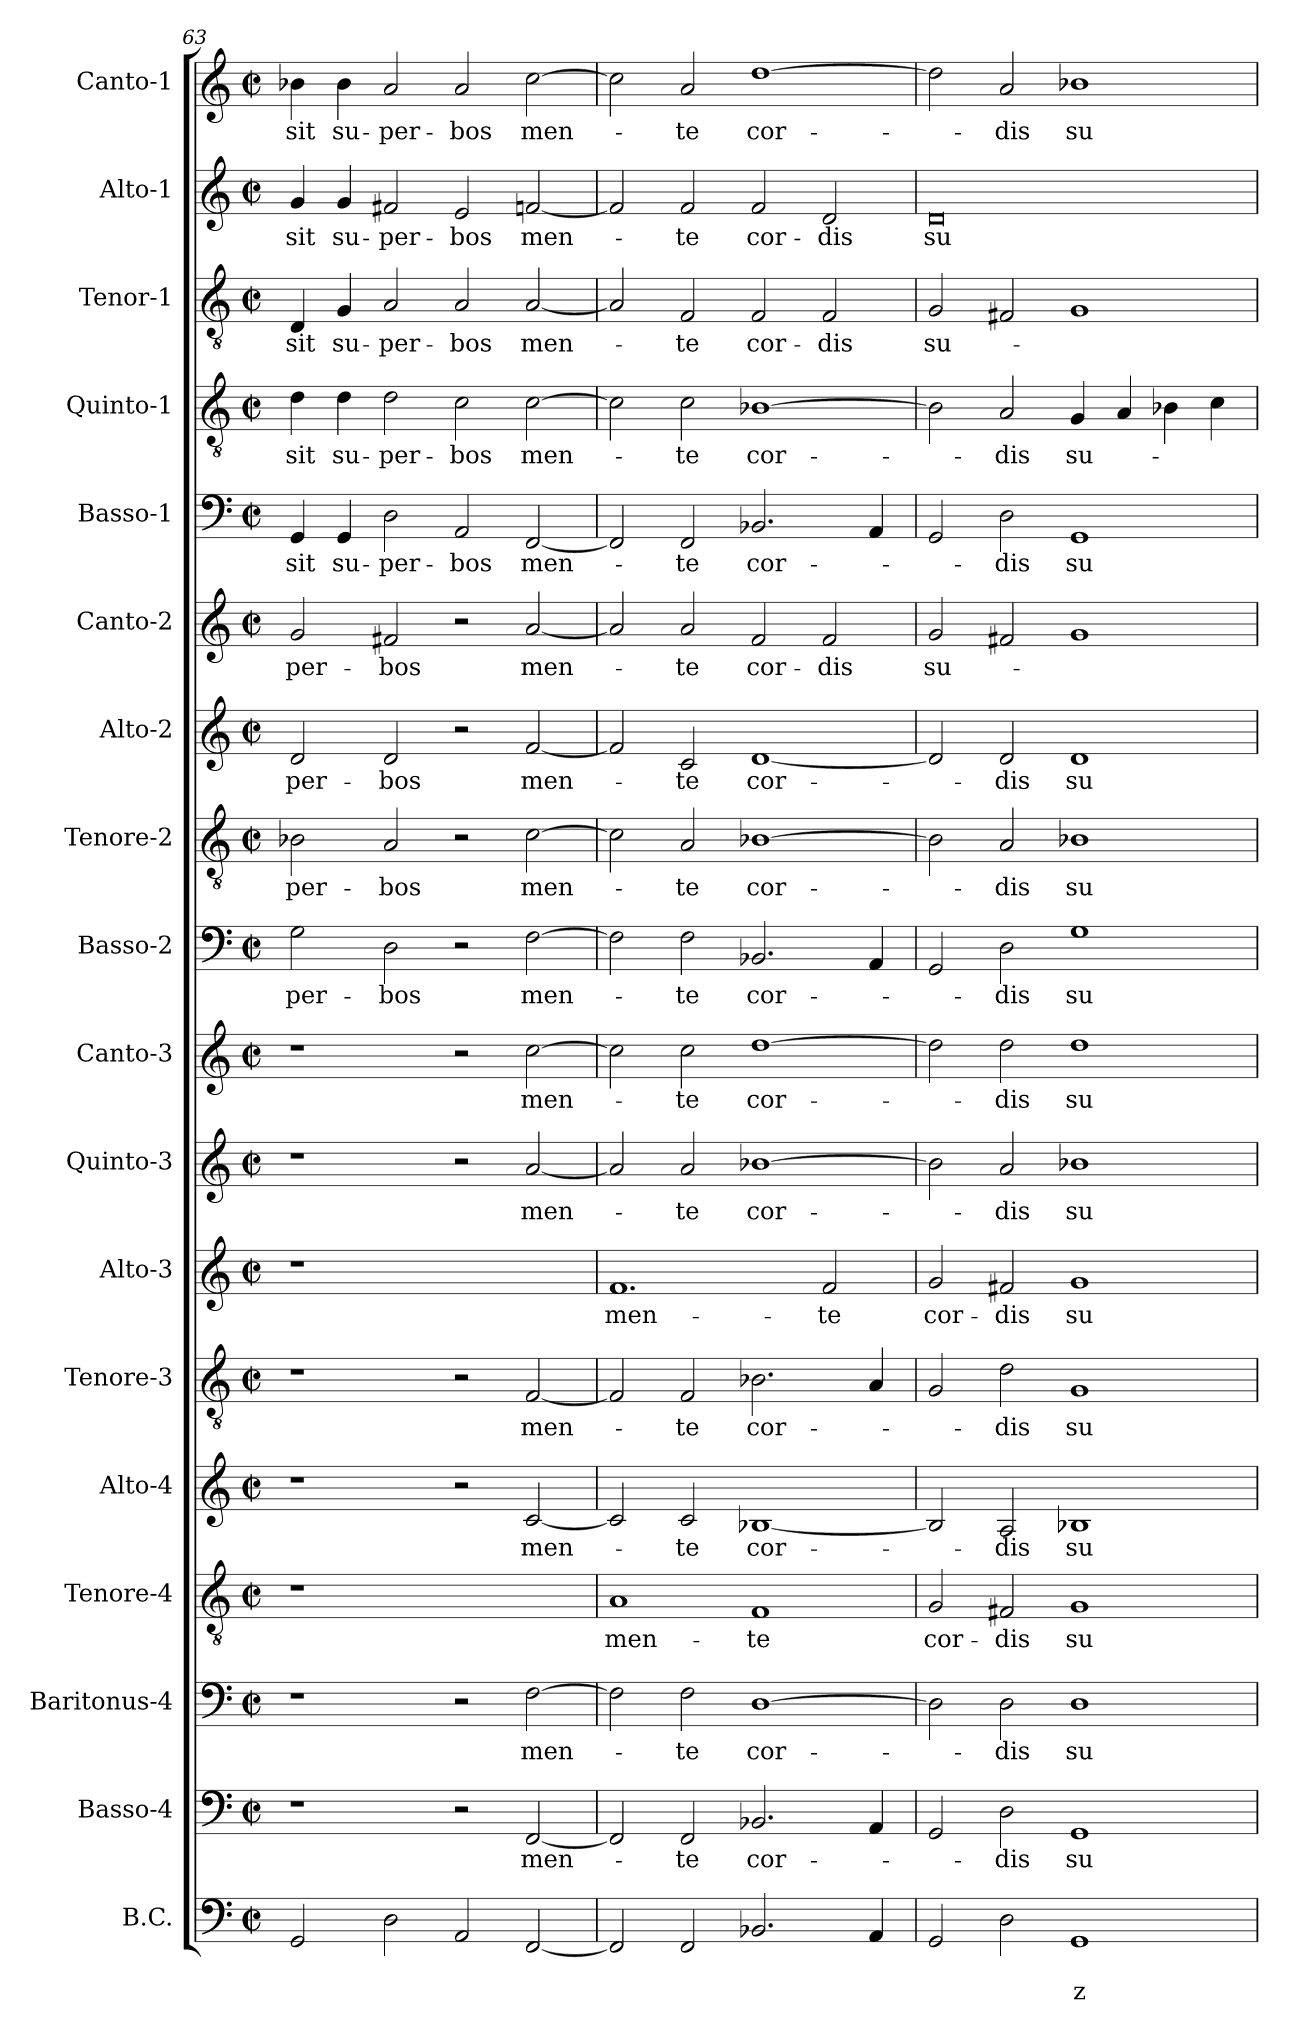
**kern	**text	**text	**kern	**text	**kern	**text	**kern	**text	**kern	**text	**kern	**text	**kern	**text	**kern	**text	**kern	**text	**kern	**text	**kern	**text	**kern	**text	**kern	**text	**kern	**text	**kern	**text	**kern	**text	**kern	**text	**kern	**text
*part18	*part18	*part18	*part17	*part17	*part16	*part16	*part15	*part15	*part14	*part14	*part13	*part13	*part12	*part12	*part11	*part11	*part10	*part10	*part9	*part9	*part8	*part8	*part7	*part7	*part6	*part6	*part5	*part5	*part4	*part4	*part3	*part3	*part2	*part2	*part1	*part1
*staff18	*staff18	*staff18	*staff17	*staff17	*staff16	*staff16	*staff15	*staff15	*staff14	*staff14	*staff13	*staff13	*staff12	*staff12	*staff11	*staff11	*staff10	*staff10	*staff9	*staff9	*staff8	*staff8	*staff7	*staff7	*staff6	*staff6	*staff5	*staff5	*staff4	*staff4	*staff3	*staff3	*staff2	*staff2	*staff1	*staff1
*I"B.C.	*	*	*I"Basso-4	*	*I"Baritonus-4	*	*I"Tenore-4	*	*I"Alto-4	*	*I"Tenore-3	*	*I"Alto-3	*	*I"Quinto-3	*	*I"Canto-3	*	*I"Basso-2	*	*I"Tenore-2	*	*I"Alto-2	*	*I"Canto-2	*	*I"Basso-1	*	*I"Quinto-1	*	*I"Tenor-1	*	*I"Alto-1	*	*I"Canto-1	*
*I'BC	*	*	*I'B4	*	*I'Br4	*	*I'T4	*	*I'A4	*	*I'T3	*	*I'A3	*	*I'Q3	*	*I'C3	*	*I'B2	*	*I'T2	*	*I'A2	*	*I'C2	*	*I'B1	*	*I'Q1	*	*I'T1	*	*I'A1	*	*I'C1	*
*clefF4	*	*	*clefF4	*	*clefF4	*	*clefGv2	*	*clefG2	*	*clefGv2	*	*clefG2	*	*clefG2	*	*clefG2	*	*clefF4	*	*clefGv2	*	*clefG2	*	*clefG2	*	*clefF4	*	*clefGv2	*	*clefGv2	*	*clefG2	*	*clefG2	*
*k[]	*	*	*k[]	*	*k[]	*	*k[]	*	*k[]	*	*k[]	*	*k[]	*	*k[]	*	*k[]	*	*k[]	*	*k[]	*	*k[]	*	*k[]	*	*k[]	*	*k[]	*	*k[]	*	*k[]	*	*k[]	*
*C:	*	*	*C:	*	*C:	*	*C:	*	*C:	*	*C:	*	*C:	*	*C:	*	*C:	*	*C:	*	*C:	*	*C:	*	*C:	*	*C:	*	*C:	*	*C:	*	*C:	*	*C:	*
*M2/2	*	*	*M2/2	*	*M2/2	*	*M2/2	*	*M2/2	*	*M2/2	*	*M2/2	*	*M2/2	*	*M2/2	*	*M2/2	*	*M2/2	*	*M2/2	*	*M2/2	*	*M2/2	*	*M2/2	*	*M2/2	*	*M2/2	*	*M2/2	*
*met(c|)	*	*	*met(c|)	*	*met(c|)	*	*met(c|)	*	*met(c|)	*	*met(c|)	*	*met(c|)	*	*met(c|)	*	*met(c|)	*	*met(c|)	*	*met(c|)	*	*met(c|)	*	*met(c|)	*	*met(c|)	*	*met(c|)	*	*met(c|)	*	*met(c|)	*	*met(c|)	*
=63	=63	=63	=63	=63	=63	=63	=63	=63	=63	=63	=63	=63	=63	=63	=63	=63	=63	=63	=63	=63	=63	=63	=63	=63	=63	=63	=63	=63	=63	=63	=63	=63	=63	=63	=63	=63
!	!	!	!	!	!	!	!	!	!	!	!	!	!	!	!	!	!	!	!	!LO:LY:b	!	!LO:LY:b	!	!LO:LY:b	!	!LO:LY:b	!	!LO:LY:b	!	!LO:LY:b	!	!LO:LY:b	!	!LO:LY:b	!	!LO:LY:b
2GG/	.	.	1r	.	1r	.	1r	.	1r	.	1r	.	1r	.	1r	.	1r	.	2G\	-per-	2B-X\	-per-	2d/	-per-	2g/	-per-	4GG/	-sit	4d\	-sit	4D/	-sit	4g/	-sit	4b-X\	-sit
!	!	!	!	!	!	!	!	!	!	!	!	!	!	!	!	!	!	!	!	!	!	!	!	!	!	!	!	!LO:LY:b	!	!LO:LY:b	!	!LO:LY:b	!	!LO:LY:b	!	!LO:LY:b
.	.	.	.	.	.	.	.	.	.	.	.	.	.	.	.	.	.	.	.	.	.	.	.	.	.	.	4GG/	su-	4d\	su-	4G/	su-	4g/	su-	4b-\	su-
!	!	!	!	!	!	!	!	!	!	!	!	!	!	!	!	!	!	!	!	!LO:LY:b	!	!LO:LY:b	!	!LO:LY:b	!	!LO:LY:b	!	!LO:LY:b	!	!LO:LY:b	!	!LO:LY:b	!	!LO:LY:b	!	!LO:LY:b
2D\	.	.	.	.	.	.	.	.	.	.	.	.	.	.	.	.	.	.	2D\	-bos	2A/	-bos	2d/	-bos	2f#X/	-bos	2D\	-per-	2d\	-per-	2A/	-per-	2f#X/	-per-	2a/	-per-
!	!	!	!	!	!	!	!	!	!	!	!	!	!	!	!	!	!	!	!	!	!	!	!	!	!	!	!	!LO:LY:b	!	!LO:LY:b	!	!LO:LY:b	!	!LO:LY:b	!	!LO:LY:b
2AA/	.	.	2r	.	2r	.	1ryy	.	2r	.	2r	.	1ryy	.	2r	.	2r	.	2r	.	2r	.	2r	.	2r	.	2AA/	-bos	2c\	-bos	2A/	-bos	2e/	-bos	2a/	-bos
!	!	!	!	!LO:LY:b	!	!LO:LY:b	!	!	!	!LO:LY:b	!	!LO:LY:b	!	!	!	!LO:LY:b	!	!LO:LY:b	!	!LO:LY:b	!	!LO:LY:b	!	!LO:LY:b	!	!LO:LY:b	!	!LO:LY:b	!	!LO:LY:b	!	!LO:LY:b	!	!LO:LY:b	!	!LO:LY:b
[2FF/	.	.	[2FF/	men-	[2F\	men-	.	.	[2c/	men-	[2F/	men-	.	.	[2a/	men-	[2cc\	men-	[2F\	men-	[2c\	men-	[2f/	men-	[2a/	men-	[2FF/	men-	[2c\	men-	[2A/	men-	[2fn/	men-	[2cc\	men-
=64	=64	=64	=64	=64	=64	=64	=64	=64	=64	=64	=64	=64	=64	=64	=64	=64	=64	=64	=64	=64	=64	=64	=64	=64	=64	=64	=64	=64	=64	=64	=64	=64	=64	=64	=64	=64
!	!	!	!	!	!	!	!	!LO:LY:b	!	!	!	!	!	!LO:LY:b	!	!	!	!	!	!	!	!	!	!	!	!	!	!	!	!	!	!	!	!	!	!
2FF/]	.	.	2FF/]	.	2F\]	.	1A	men-	2c/]	.	2F/]	.	1.f	men-	2a/]	.	2cc\]	.	2F\]	.	2c\]	.	2f/]	.	2a/]	.	2FF/]	.	2c\]	.	2A/]	.	2f/]	.	2cc\]	.
!	!	!	!	!LO:LY:b	!	!LO:LY:b	!	!	!	!LO:LY:b	!	!LO:LY:b	!	!	!	!LO:LY:b	!	!LO:LY:b	!	!LO:LY:b	!	!LO:LY:b	!	!LO:LY:b	!	!LO:LY:b	!	!LO:LY:b	!	!LO:LY:b	!	!LO:LY:b	!	!LO:LY:b	!	!LO:LY:b
2FF/	.	.	2FF/	-te	2F\	-te	.	.	2c/	-te	2F/	-te	.	.	2a/	-te	2cc\	-te	2F\	-te	2A/	-te	2c/	-te	2a/	-te	2FF/	-te	2c\	-te	2F/	-te	2f/	-te	2a/	-te
!	!	!	!	!LO:LY:b	!	!LO:LY:b	!	!LO:LY:b	!	!LO:LY:b	!	!LO:LY:b	!	!	!	!LO:LY:b	!	!LO:LY:b	!	!LO:LY:b	!	!LO:LY:b	!	!LO:LY:b	!	!LO:LY:b	!	!LO:LY:b	!	!LO:LY:b	!	!LO:LY:b	!	!LO:LY:b	!	!LO:LY:b
2.BB-X/	.	.	2.BB-X/	cor-	[1D	cor-	1F	-te	[1B-X	cor-	2.B-X\	cor-	.	.	[1b-X	cor-	[1dd	cor-	2.BB-X/	cor-	[1B-X	cor-	[1d	cor-	2f/	cor-	2.BB-X/	cor-	[1B-X	cor-	2F/	cor-	2f/	cor-	[1dd	cor-
!	!	!	!	!	!	!	!	!	!	!	!	!	!	!LO:LY:b	!	!	!	!	!	!	!	!	!	!	!	!LO:LY:b	!	!	!	!	!	!LO:LY:b	!	!LO:LY:b	!	!
.	.	.	.	.	.	.	.	.	.	.	.	.	2f/	-te	.	.	.	.	.	.	.	.	.	.	2f/	-dis	.	.	.	.	2F/	-dis	2d/	-dis	.	.
4AA/	.	.	4AA/	.	.	.	.	.	.	.	4A/	.	.	.	.	.	.	.	4AA/	.	.	.	.	.	.	.	4AA/	.	.	.	.	.	.	.	.	.
!!LO:PB:g=z
=65	=65	=65	=65	=65	=65	=65	=65	=65	=65	=65	=65	=65	=65	=65	=65	=65	=65	=65	=65	=65	=65	=65	=65	=65	=65	=65	=65	=65	=65	=65	=65	=65	=65	=65	=65	=65
!	!	!	!	!	!	!	!	!LO:LY:b	!	!	!	!	!	!LO:LY:b	!	!	!	!	!	!	!	!	!	!	!	!LO:LY:b	!	!	!	!	!	!LO:LY:b	!	!LO:LY:b	!	!
2GG/	.	.	2GG/	.	2D\]	.	2G/	cor-	2B-/]	.	2G/	.	2g/	cor-	2b-\]	.	2dd\]	.	2GG/	.	2B-\]	.	2d/]	.	2g/	su-	2GG/	.	2B-\]	.	2G/	su-	0d	su-	2dd\]	.
!	!	!	!	!LO:LY:b	!	!LO:LY:b	!	!LO:LY:b	!	!LO:LY:b	!	!LO:LY:b	!	!LO:LY:b	!	!LO:LY:b	!	!LO:LY:b	!	!LO:LY:b	!	!LO:LY:b	!	!LO:LY:b	!	!	!	!LO:LY:b	!	!LO:LY:b	!	!	!	!	!	!LO:LY:b
2D\	.	.	2D\	-dis	2D\	-dis	2F#X/	-dis	2A/	-dis	2d\	-dis	2f#X/	-dis	2a/	-dis	2dd\	-dis	2D\	-dis	2A/	-dis	2d/	-dis	2f#X/	.	2D\	-dis	2A/	-dis	2F#X/	.	.	.	2a/	-dis
!	!	!LO:LY:b	!	!LO:LY:b	!	!LO:LY:b	!	!LO:LY:b	!	!LO:LY:b	!	!LO:LY:b	!	!LO:LY:b	!	!LO:LY:b	!	!LO:LY:b	!	!LO:LY:b	!	!LO:LY:b	!	!LO:LY:b	!	!	!	!LO:LY:b	!	!LO:LY:b	!	!	!	!	!	!LO:LY:b
1GG	.	z	1GG	su-	1D	su-	1G	su-	1B-X	su-	1G	su-	1g	su-	1b-X	su-	1dd	su-	1G	su-	1B-X	su-	1d	su-	1g	.	1GG	su-	4G/	su-	1G	.	.	.	1b-X	su-
.	.	.	.	.	.	.	.	.	.	.	.	.	.	.	.	.	.	.	.	.	.	.	.	.	.	.	.	.	4A/	.	.	.	.	.	.	.
.	.	.	.	.	.	.	.	.	.	.	.	.	.	.	.	.	.	.	.	.	.	.	.	.	.	.	.	.	4B-X\	.	.	.	.	.	.	.
.	.	.	.	.	.	.	.	.	.	.	.	.	.	.	.	.	.	.	.	.	.	.	.	.	.	.	.	.	4c\	.	.	.	.	.	.	.
=	=	=	=	=	=	=	=	=	=	=	=	=	=	=	=	=	=	=	=	=	=	=	=	=	=	=	=	=	=	=	=	=	=	=	=	=
*-	*-	*-	*-	*-	*-	*-	*-	*-	*-	*-	*-	*-	*-	*-	*-	*-	*-	*-	*-	*-	*-	*-	*-	*-	*-	*-	*-	*-	*-	*-	*-	*-	*-	*-	*-	*-
